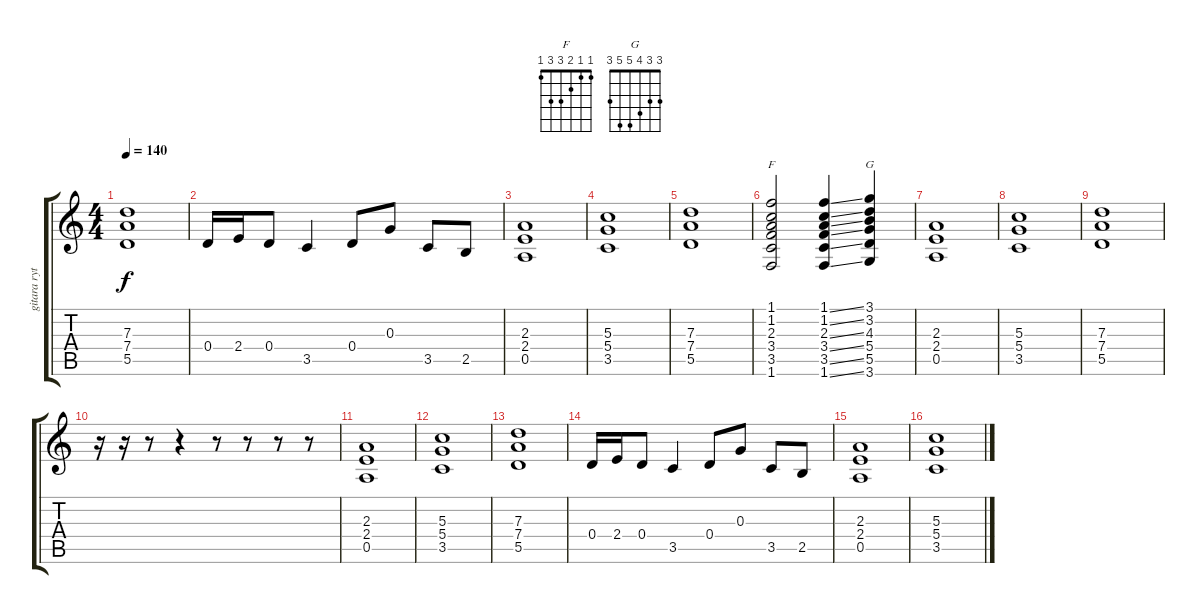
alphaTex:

\track ("gitara rytmiczna " "gitara ryt") {instrument overdrivenguitar}
\staff {score tabs}
\tuning (E4 B3 G3 D3 A2 E2) {hide}
\chord ("F" 1 1 2 3 3 1)
\chord ("G" 3 3 4 5 5 3)
\ts (4 4)
\tempo 140
\clef g2
\ks c
(7.3 7.4 5.5).1{dy f} |
0.4.16 2.4.16 0.4.8 3.5.4 0.4.8 0.3.8 3.5.8 2.5.8 |
(2.3 2.4 0.5).1 |
(5.3 5.4 3.5).1 |
(7.3 7.4 5.5).1 |
(1.1 1.2 2.3 3.4 3.5 1.6).2{ch "F"} (1.1{ss} 1.2{ss} 2.3{ss} 3.4{ss} 3.5{ss} 1.6{ss}).4 (3.1 3.2 4.3 5.4 5.5 3.6).4{ch "G"} |
(2.3 2.4 0.5).1 |
(5.3 5.4 3.5).1 |
(7.3 7.4 5.5).1 |
r.16 r.16 r.8 r.4 r.8 r.8 r.8 r.8 |
(2.3 2.4 0.5).1 |
(5.3 5.4 3.5).1 |
(7.3 7.4 5.5).1 |
0.4.16 2.4.16 0.4.8 3.5.4 0.4.8 0.3.8 3.5.8 2.5.8 |
(2.3 2.4 0.5).1 |
(5.3 5.4 3.5).1
